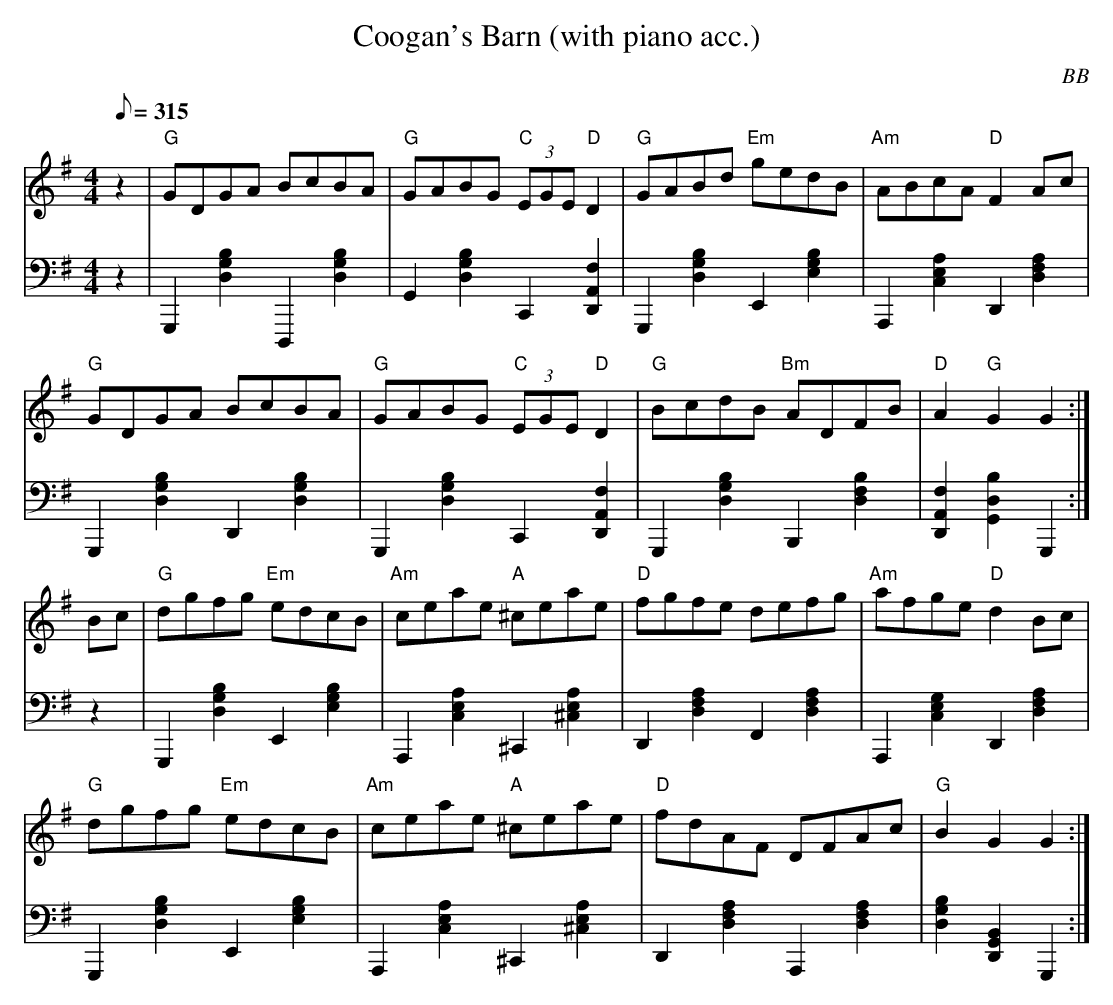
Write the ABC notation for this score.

X:1
T: Coogan's Barn (with piano acc.)
C: BB
L: 1/8
M: 4/4
Q: 315
V: 1 program 1 21 %acc
V: 2 volume=70 clef=bass m=D program 1 00
K: G
[V:1] z2|"G"GDGA BcBA |"G"GABG "C"(3EGE "D"D2|"G"GABd "Em"gedB |"Am"ABcA "D"F2 Ac |
[V:2] z2|G,,2[G2D2B2]D,,2[G2B2D2]|G,2[G2D2B2][C,2][D,2A,2F2]|G,,2[G2D2B2]E,2[E2B2G2]|\
A,,2[A2E2C2]D,2[D2A2F2]|
[V:1] "G"GDGA BcBA | "G"GABG "C"(3EGE "D"D2 | "G"BcdB "Bm"ADFB |"D"A2 "G"G2 G2 :|
[V:2] G,,2[G2D2B2]D,2[D2G2B2]|G,,2[G2D2B2][C,2][D,2A,2F2]|G,,2[G2D2B2]B,,2[B2D2F2]|\
[D,2A,2F2][G,2D2B2]G,,2 :|
[V:1] Bc |"G"dgfg "Em"edcB | "Am"ceae "A"^ceae |"D"fgfe defg |"Am"afge "D"d2 Bc|
[V:2] z2 |G,,2[G2D2B2]E,2[E2B2G2]|A,,2[A2E2C2]^C,2[^C2A2E2]|D,2[D2A2F2]F,2[A2D2F2]|\
A,,2[G2E2C2]D,2[D2A2F2]|
[V:1] "G"dgfg "Em"edcB|"Am"ceae "A"^ceae|"D"fdAF DFAc|"G"B2 G2 G2 :|
[V:2] G,,2[G2D2B2]E,2[E2B2G2]|A,,2[A2E2C2]^C,2[A2E2^C2]|D,2[D2A2F2]A,,2[D2F2A2]|
[G2D2B2][G,2D,2B,2] G,,2 :|
